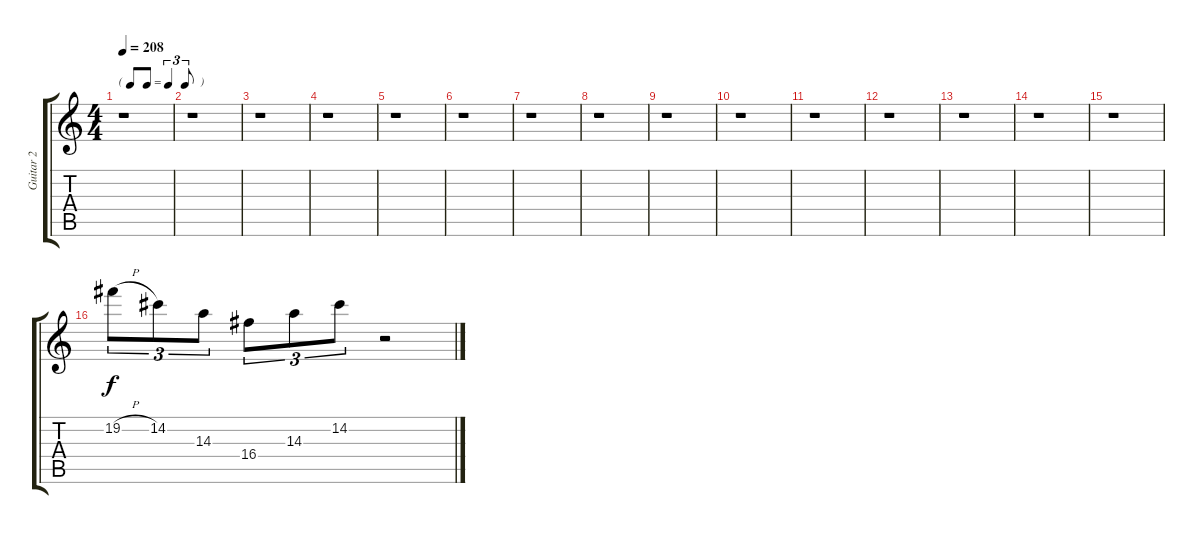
\track ("Guitar 2" "Guitar 2") {instrument distortionguitar}
\staff {score tabs}
\tuning (E4 B3 G3 D3 A2 E2) {hide}
\ts (4 4)
\tf triplet8th
\tempo 208
\clef g2
\ks c
r.1{dy f} |
r.1 |
r.1 |
r.1 |
r.1 |
r.1 |
r.1 |
r.1 |
r.1 |
r.1 |
r.1 |
r.1 |
r.1 |
r.1 |
r.1 |
19.2{h}.8{tu (3 2)} 14.2.8{tu (3 2)} 14.3.8{tu (3 2)} 16.4.8{tu (3 2)} 14.3.8{tu (3 2)} 14.2.8{tu (3 2)} r.2
